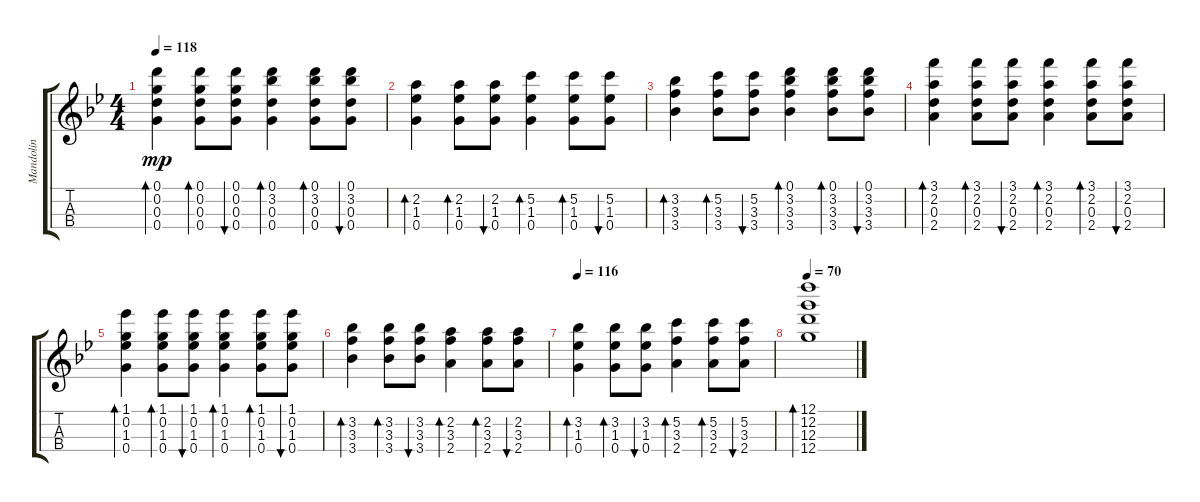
\track ("Mandolin" "Mandolin") {instrument acousticguitarsteel}
\staff {score tabs}
\tuning (D5 G4 D4 G3) {hide}
\ts (4 4)
\tempo 118
\clef g2
\ks gminor
(0.1 0.2 0.3 0.4).4{bd 60 dy mp} (0.1 0.2 0.3 0.4).8{bd 60} (0.1 0.2 0.3 0.4).8{bu 60} (0.1 3.2 0.3 0.4).4{bd 30} (0.1 3.2 0.3 0.4).8{bd 60} (0.1 3.2 0.3 0.4).8{bu 30} |
(2.2 1.3 0.4).4{bd 60} (2.2 1.3 0.4).8{bd 60} (2.2 1.3 0.4).8{bu 60} (5.2 1.3 0.4).4{bd 30} (5.2 1.3 0.4).8{bd 60} (5.2 1.3 0.4).8{bu 30} |
(3.2 3.3 3.4).4{bd 30} (5.2 3.3 3.4).8{bd 60} (5.2 3.3 3.4).8{bu 30} (0.1 3.2 3.3 3.4).4{bd 30} (0.1 3.2 3.3 3.4).8{bd 60} (0.1 3.2 3.3 3.4).8{bu 30} |
(3.1 2.2 0.3 2.4).4{bd 30} (3.1 2.2 0.3 2.4).8{bd 60} (3.1 2.2 0.3 2.4).8{bu 30} (3.1 2.2 0.3 2.4).4{bd 30} (3.1 2.2 0.3 2.4).8{bd 60} (3.1 2.2 0.3 2.4).8{bu 30} |
(1.1 0.2 1.3 0.4).4{bd 30} (1.1 0.2 1.3 0.4).8{bd 60} (1.1 0.2 1.3 0.4).8{bu 30} (1.1 0.2 1.3 0.4).4{bd 30} (1.1 0.2 1.3 0.4).8{bd 60} (1.1 0.2 1.3 0.4).8{bu 30} |
(3.2 3.3 3.4).4{bd 60} (3.2 3.3 3.4).8{bd 60} (3.2 3.3 3.4).8{bu 60} (2.2 3.3 2.4).4{bd 30} (2.2 3.3 2.4).8{bd 60} (2.2 3.3 2.4).8{bu 30} |
\tempo 116
(3.2 1.3 0.4).4{bd 60} (3.2 1.3 0.4).8{bd 60} (3.2 1.3 0.4).8{bu 60} (5.2 3.3 2.4).4{bd 30} (5.2 3.3 2.4).8{bd 60} (5.2 3.3 2.4).8{bu 30} |
\tempo 70
(12.1 12.2 12.3 12.4).1{bd 240}
